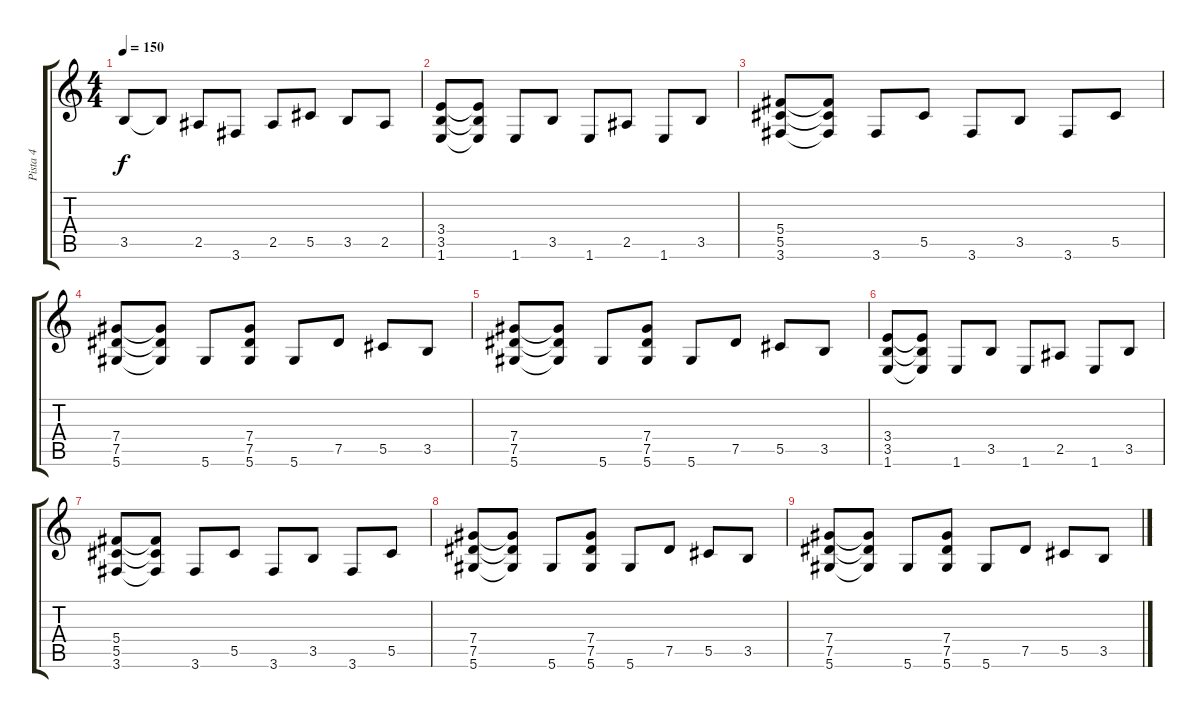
\track ("Pista 4" "Pista 4") {instrument distortionguitar}
\staff {score tabs}
\tuning (Eb4 Bb3 Gb3 Db3 Ab2 Eb2) {hide}
\ts (4 4)
\tempo 150
\clef g2
\ks c
3.5.8{dy f} 3.5{t}.8 2.5.8 3.6.8 2.5.8 5.5.8 3.5.8 2.5.8 |
(3.4 3.5 1.6).8 (3.4{t} 3.5{t} 1.6{t}).8 1.6.8 3.5.8 1.6.8 2.5.8 1.6.8 3.5.8 |
(5.4 5.5 3.6).8 (5.4{t} 5.5{t} 3.6{t}).8 3.6.8 5.5.8 3.6.8 3.5.8 3.6.8 5.5.8 |
(7.4 7.5 5.6).8 (7.4{t} 7.5{t} 5.6{t}).8 5.6.8 (7.4 7.5 5.6).8 5.6.8 7.5.8 5.5.8 3.5.8 |
(7.4 7.5 5.6).8 (7.4{t} 7.5{t} 5.6{t}).8 5.6.8 (7.4 7.5 5.6).8 5.6.8 7.5.8 5.5.8 3.5.8 |
(3.4 3.5 1.6).8 (3.4{t} 3.5{t} 1.6{t}).8 1.6.8 3.5.8 1.6.8 2.5.8 1.6.8 3.5.8 |
(5.4 5.5 3.6).8 (5.4{t} 5.5{t} 3.6{t}).8 3.6.8 5.5.8 3.6.8 3.5.8 3.6.8 5.5.8 |
(7.4 7.5 5.6).8 (7.4{t} 7.5{t} 5.6{t}).8 5.6.8 (7.4 7.5 5.6).8 5.6.8 7.5.8 5.5.8 3.5.8 |
(7.4 7.5 5.6).8 (7.4{t} 7.5{t} 5.6{t}).8 5.6.8 (7.4 7.5 5.6).8 5.6.8 7.5.8 5.5.8 3.5.8
